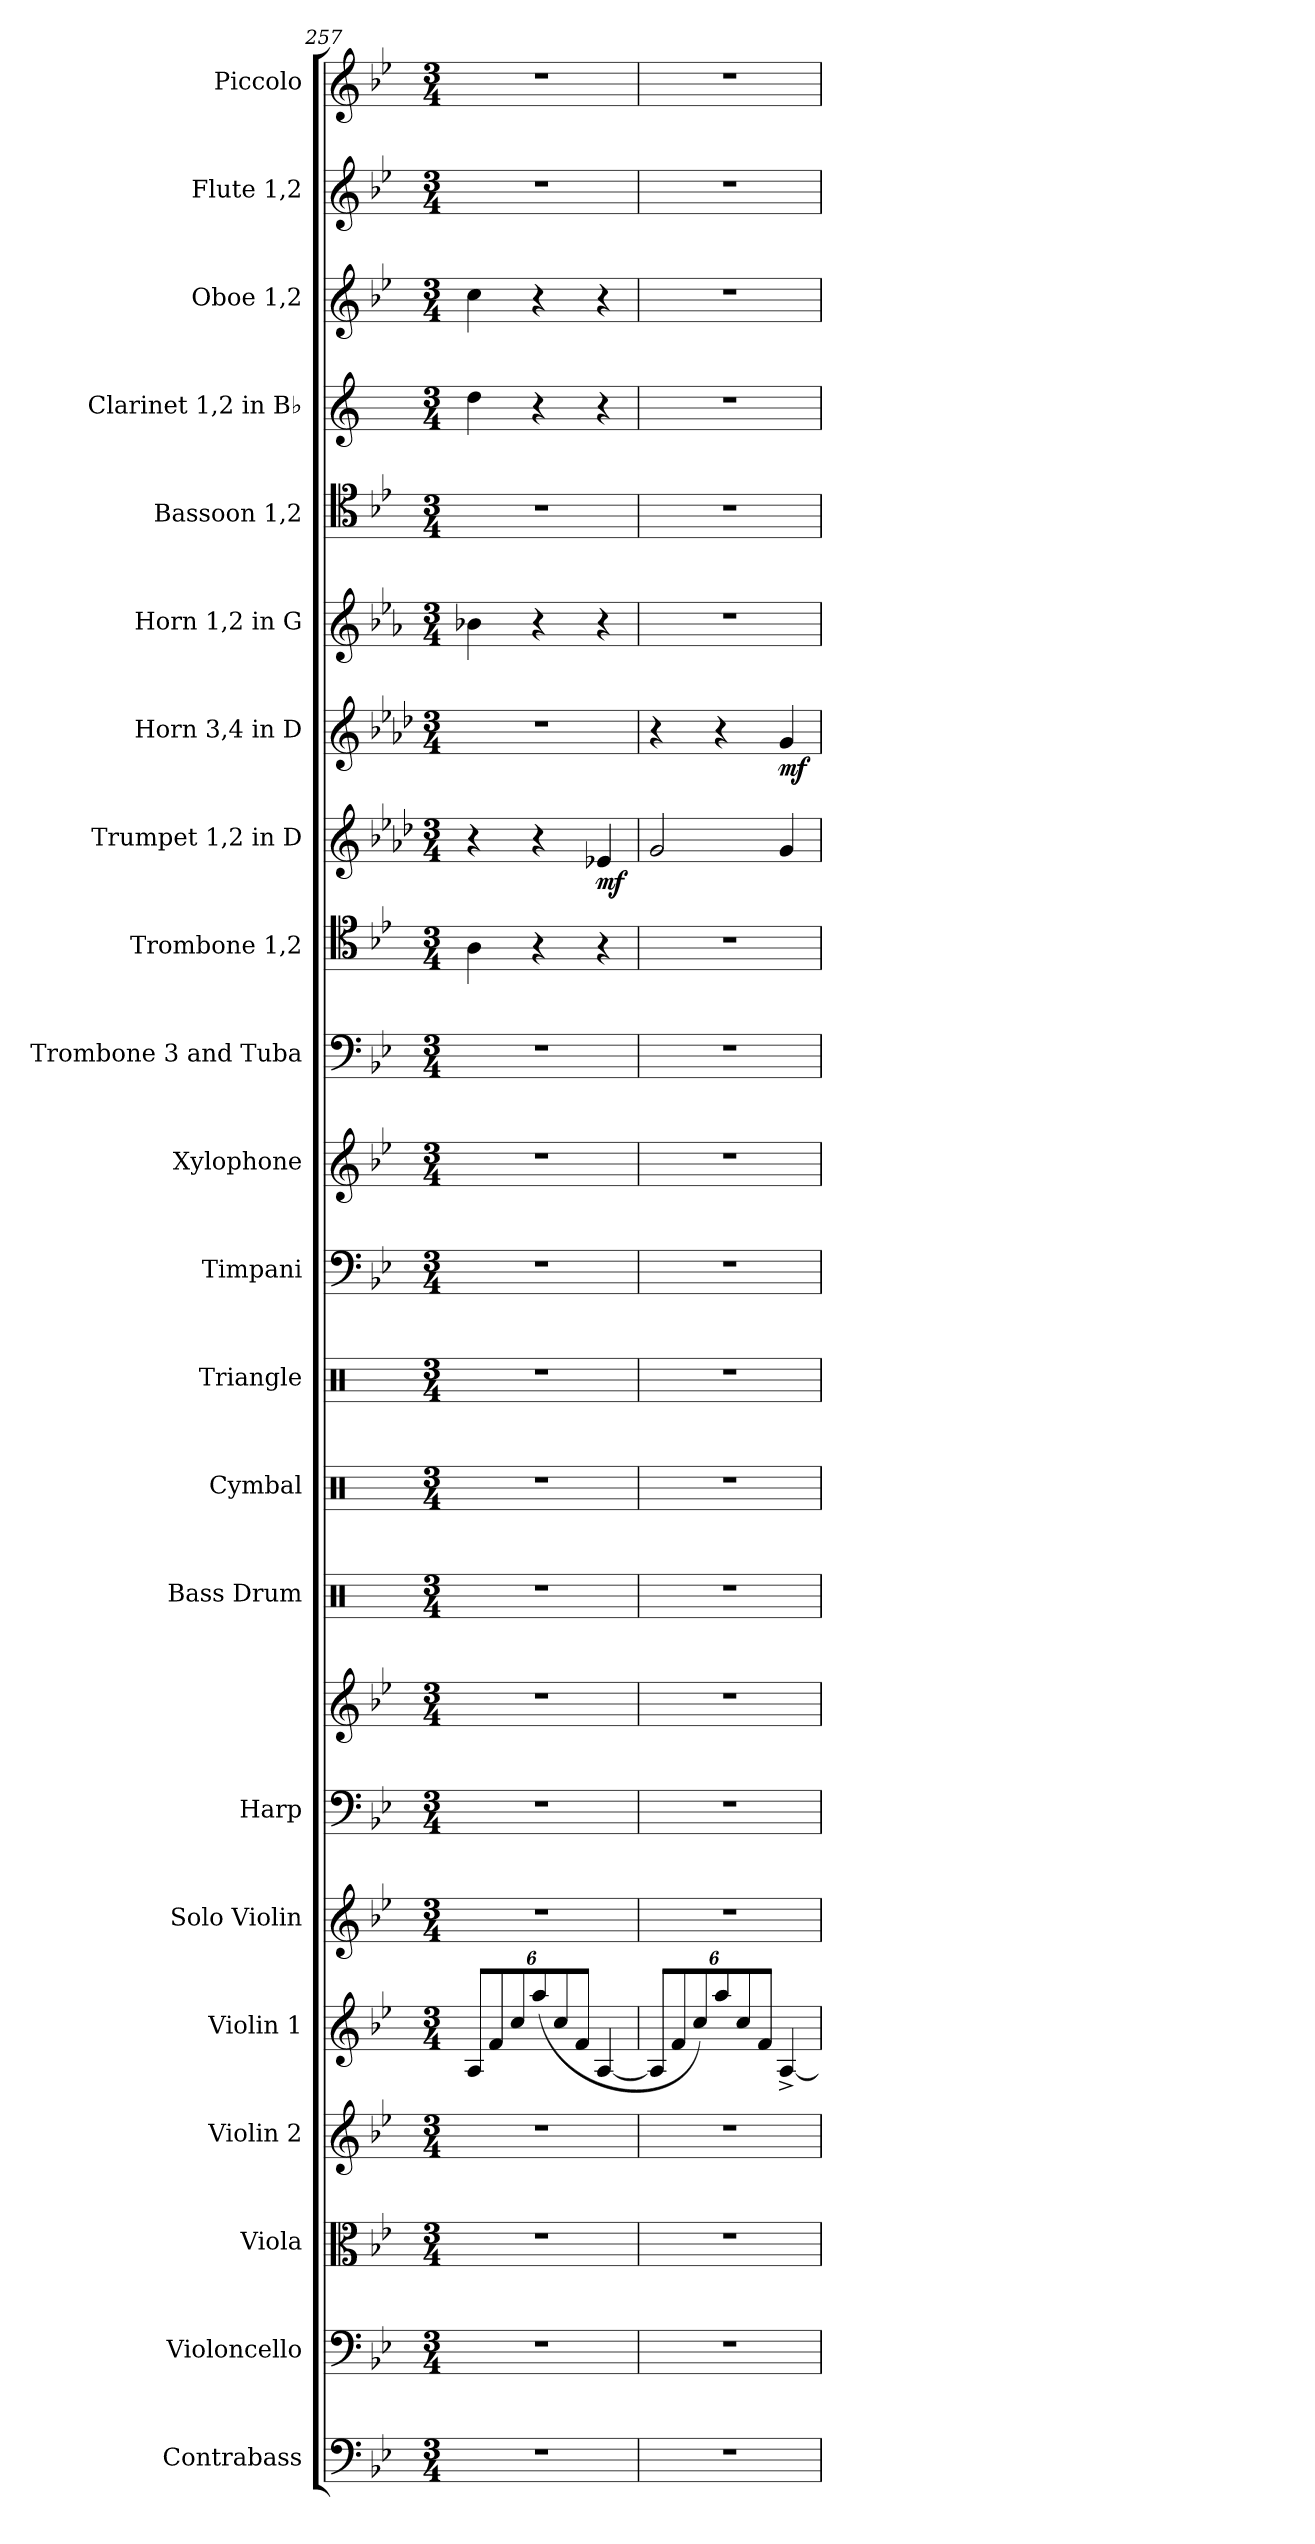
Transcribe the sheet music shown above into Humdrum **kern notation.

**kern	**kern	**kern	**kern	**kern	**kern	**kern	**kern	**kern	**kern	**kern	**kern	**kern	**kern	**kern	**kern	**dynam	**kern	**dynam	**kern	**kern	**kern	**kern	**kern	**kern
*part22	*part21	*part20	*part19	*part18	*part17	*part16	*part16	*part15	*part14	*part13	*part12	*part11	*part10	*part9	*part8	*part8	*part7	*part7	*part6	*part5	*part4	*part3	*part2	*part1
*staff23	*staff22	*staff21	*staff20	*staff19	*staff18	*staff17	*staff16	*staff15	*staff14	*staff13	*staff12	*staff11	*staff10	*staff9	*staff8	*staff8	*staff7	*staff7	*staff6	*staff5	*staff4	*staff3	*staff2	*staff1
*I"Contrabass	*I"Violoncello	*I"Viola	*I"Violin 2	*I"Violin 1	*I"Solo Violin	*I"Harp	*	*I"Bass Drum	*I"Cymbal	*I"Triangle	*I"Timpani	*I"Xylophone	*I"Trombone 3 and Tuba	*I"Trombone 1,2	*I"Trumpet 1,2 in D	*	*I"Horn 3,4 in D	*	*I"Horn 1,2 in G	*I"Bassoon 1,2	*I"Clarinet 1,2 in B♭	*I"Oboe 1,2	*I"Flute 1,2	*I"Piccolo
*I'Cb.	*I'Vc.	*I'Vla.	*I'Vln. 2	*I'Vln. 1	*I'Solo Vln.	*I'Hrp.	*	*I'B.D	*I'Cym.	*I'Trgl.	*I'Timp.	*I'Xyl.	*I'Tbn. 3 and Tba.	*I'Tbn. 1,2	*I'Tpt. 1,2 in D	*	*I'Hn. 3,4 in D	*	*I'Hn. 1,2 in G	*I'Bsn. 1,2	*I'Cl. 1,2 in B♭	*I'Ob. 1,2	*I'Fl. 1,2	*I'Picc.
*clefF4	*clefF4	*clefC3	*clefG2	*clefG2	*clefG2	*clefF4	*clefG2	*clefX	*clefX	*clefX	*clefF4	*clefG2	*clefF4	*clefC4	*clefG2	*	*clefG2	*	*clefG2	*clefC4	*clefG2	*clefG2	*clefG2	*clefG2
*ITrd7c12	*	*	*	*	*	*	*	*	*	*	*	*ITrd-7c-12	*	*	*ITrd-1c-2	*	*ITrd6c10	*	*ITrd3c5	*	*ITrd1c2	*	*	*ITrd-7c-12
*k[b-e-]	*k[b-e-]	*k[b-e-]	*k[b-e-]	*k[b-e-]	*k[b-e-]	*k[b-e-]	*k[b-e-]	*k[]	*k[]	*k[]	*k[b-e-]	*k[b-e-]	*k[b-e-]	*k[b-e-]	*k[b-e-]	*	*k[b-e-]	*	*k[b-e-]	*k[b-e-]	*k[b-e-]	*k[b-e-]	*k[b-e-]	*k[b-e-]
*M3/4	*M3/4	*M3/4	*M3/4	*M3/4	*M3/4	*M3/4	*M3/4	*M3/4	*M3/4	*M3/4	*M3/4	*M3/4	*M3/4	*M3/4	*M3/4	*	*M3/4	*	*M3/4	*M3/4	*M3/4	*M3/4	*M3/4	*M3/4
*	*	*	*	*Xbrackettup	*	*	*	*	*	*	*	*	*	*	*	*	*	*	*	*	*	*	*	*
=257	=257	=257	=257	=257	=257	=257	=257	=257	=257	=257	=257	=257	=257	=257	=257	=257	=257	=257	=257	=257	=257	=257	=257	=257
2.r	2.r	2.r	2.r	12A/L	2.r	2.r	2.r	2.r	2.r	2.r	2.r	2.r	2.r	4A\	4r	.	2.r	.	4fn\	2.r	4cc\	4cc\	2.r	2.r
.	.	.	.	12f/	.	.	.	.	.	.	.	.	.	.	.	.	.	.	.	.	.	.	.	.
.	.	.	.	12cc/	.	.	.	.	.	.	.	.	.	.	.	.	.	.	.	.	.	.	.	.
.	.	.	.	(<12aa/	.	.	.	.	.	.	.	.	.	4r	4r	.	.	.	4r	.	4r	4r	.	.
.	.	.	.	12cc/	.	.	.	.	.	.	.	.	.	.	.	.	.	.	.	.	.	.	.	.
.	.	.	.	12f/J	.	.	.	.	.	.	.	.	.	.	.	.	.	.	.	.	.	.	.	.
!	!	!	!	!	!	!	!	!	!	!	!	!	!	!	!	!LO:DY:b	!	!	!	!	!	!	!	!
.	.	.	.	[4A/	.	.	.	.	.	.	.	.	.	4r	4fn/	mf	.	.	4r	.	4r	4r	.	.
=258	=258	=258	=258	=258	=258	=258	=258	=258	=258	=258	=258	=258	=258	=258	=258	=258	=258	=258	=258	=258	=258	=258	=258	=258
2.r	2.r	2.r	2.r	12A/L]	2.r	2.r	2.r	2.r	2.r	2.r	2.r	2.r	2.r	2.r	2a/	.	4r	.	2.r	2.r	2.r	2.r	2.r	2.r
.	.	.	.	12f/	.	.	.	.	.	.	.	.	.	.	.	.	.	.	.	.	.	.	.	.
.	.	.	.	12cc/)	.	.	.	.	.	.	.	.	.	.	.	.	.	.	.	.	.	.	.	.
.	.	.	.	12aa/	.	.	.	.	.	.	.	.	.	.	.	.	4r	.	.	.	.	.	.	.
.	.	.	.	12cc/	.	.	.	.	.	.	.	.	.	.	.	.	.	.	.	.	.	.	.	.
.	.	.	.	12f/J	.	.	.	.	.	.	.	.	.	.	.	.	.	.	.	.	.	.	.	.
!	!	!	!	!	!	!	!	!	!	!	!	!	!	!	!	!	!	!LO:DY:b	!	!	!	!	!	!
.	.	.	.	[4A^/	.	.	.	.	.	.	.	.	.	.	4a/	.	4A/	mf	.	.	.	.	.	.
=	=	=	=	=	=	=	=	=	=	=	=	=	=	=	=	=	=	=	=	=	=	=	=	=
*-	*-	*-	*-	*-	*-	*-	*-	*-	*-	*-	*-	*-	*-	*-	*-	*-	*-	*-	*-	*-	*-	*-	*-	*-
